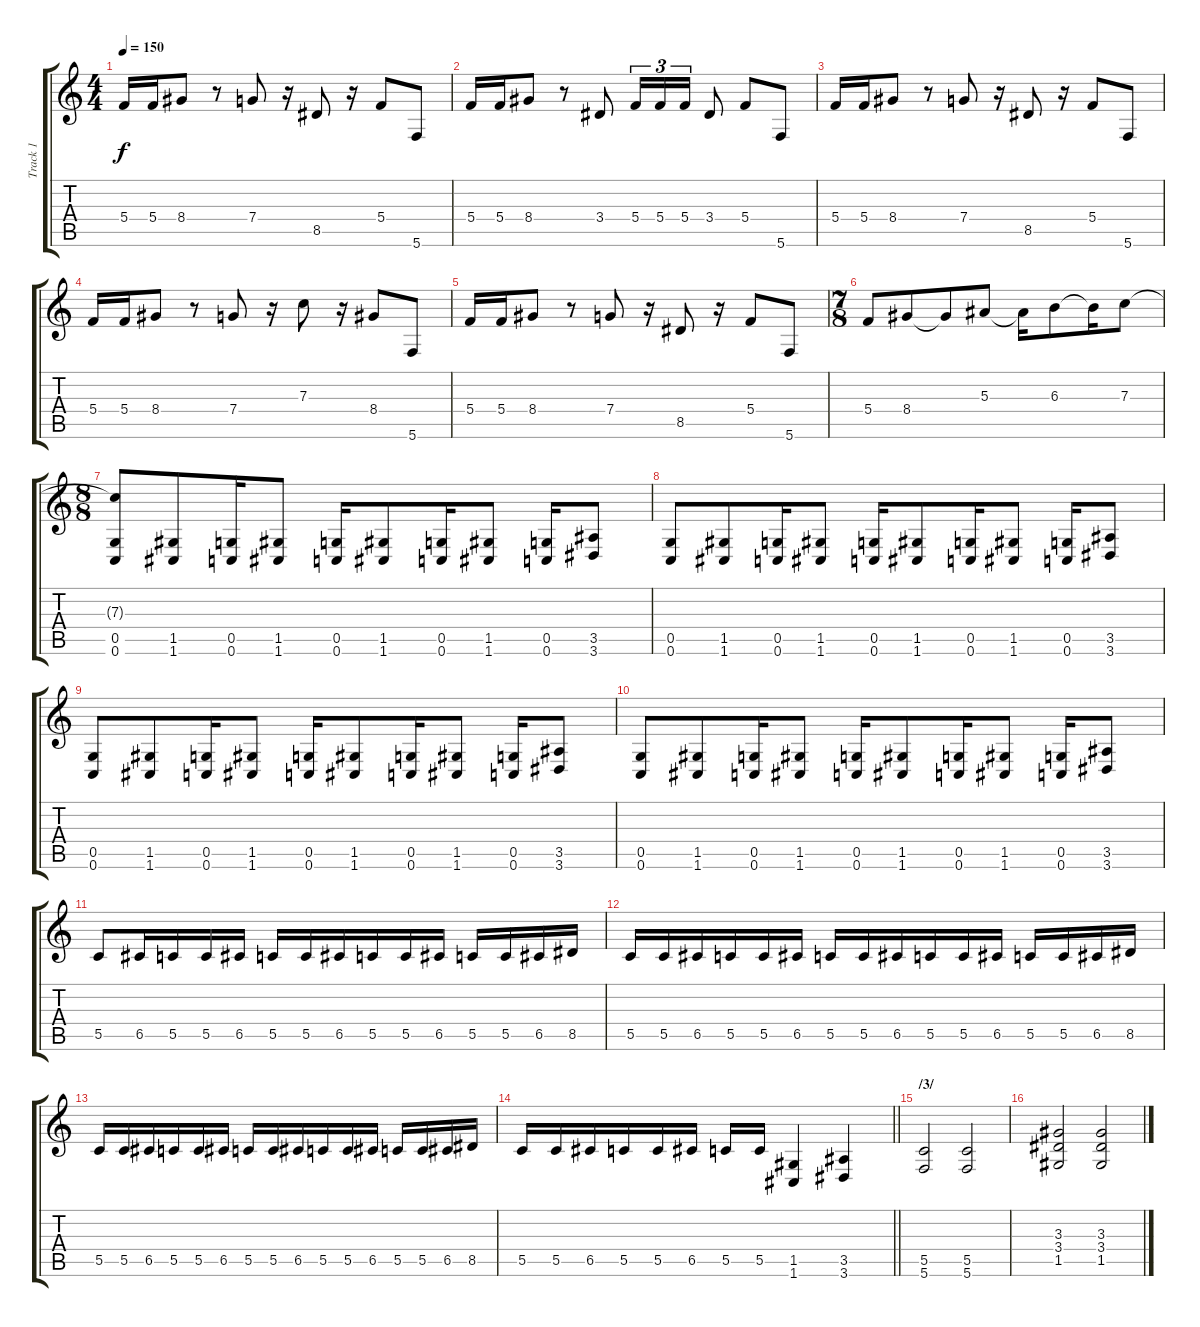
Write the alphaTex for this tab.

\track ("Track 1" "Track 1") {instrument distortionguitar}
\staff {score tabs}
\tuning (D4 A3 F3 C3 G2 C2) {hide}
\ts (4 4)
\tempo 150
\clef g2
\ks c
5.4.16{dy f} 5.4.16 8.4.8 r.8 7.4.8 r.16 8.5.8 r.16 5.4.8 5.6.8 |
5.4.16 5.4.16 8.4.8 r.8 3.4.8 5.4.16{tu (3 2)} 5.4.16{tu (3 2)} 5.4.16{tu (3 2)} 3.4.8 5.4.8 5.6.8 |
5.4.16 5.4.16 8.4.8 r.8 7.4.8 r.16 8.5.8 r.16 5.4.8 5.6.8 |
5.4.16 5.4.16 8.4.8 r.8 7.4.8 r.16 7.3.8 r.16 8.4.8 5.6.8 |
5.4.16 5.4.16 8.4.8 r.8 7.4.8 r.16 8.5.8 r.16 5.4.8 5.6.8 |
\ts (7 8)
5.4.8 8.4.8 8.4{t}.8 5.3.8 5.3{t}.16 6.3.8 6.3{t}.16 7.3.8 |
\ts (8 8)
(7.3{t} 0.5 0.6).8{volume 13} (1.5 1.6).8 (0.5 0.6).16 (1.5 1.6).8 (0.5 0.6).16 (1.5 1.6).8 (0.5 0.6).16 (1.5 1.6).8 (0.5 0.6).16 (3.5 3.6).8 |
(0.5 0.6).8{volume 13} (1.5 1.6).8 (0.5 0.6).16 (1.5 1.6).8 (0.5 0.6).16 (1.5 1.6).8 (0.5 0.6).16 (1.5 1.6).8 (0.5 0.6).16 (3.5 3.6).8 |
(0.5 0.6).8{volume 13} (1.5 1.6).8 (0.5 0.6).16 (1.5 1.6).8 (0.5 0.6).16 (1.5 1.6).8 (0.5 0.6).16 (1.5 1.6).8 (0.5 0.6).16 (3.5 3.6).8 |
(0.5 0.6).8{volume 13} (1.5 1.6).8 (0.5 0.6).16 (1.5 1.6).8 (0.5 0.6).16 (1.5 1.6).8 (0.5 0.6).16 (1.5 1.6).8 (0.5 0.6).16 (3.5 3.6).8 |
5.5.8 6.5.16 5.5.16 5.5.16 6.5.16 5.5.16 5.5.16 6.5.16 5.5.16 5.5.16 6.5.16 5.5.16 5.5.16 6.5.16 8.5.16 |
5.5.16 5.5.16 6.5.16 5.5.16 5.5.16 6.5.16 5.5.16 5.5.16 6.5.16 5.5.16 5.5.16 6.5.16 5.5.16 5.5.16 6.5.16 8.5.16 |
5.5.16 5.5.16 6.5.16 5.5.16 5.5.16 6.5.16 5.5.16 5.5.16 6.5.16 5.5.16 5.5.16 6.5.16 5.5.16 5.5.16 6.5.16 8.5.16 |
\barLineRight lightlight
5.5.16 5.5.16 6.5.16 5.5.16 5.5.16 6.5.16 5.5.16 5.5.16 (1.5 1.6).4 (3.5 3.6).4 |
\section ("" "/3/")
(5.5 5.6).2 (5.5 5.6).2 |
(3.3 3.4 1.5).2 (3.3 3.4 1.5).2
